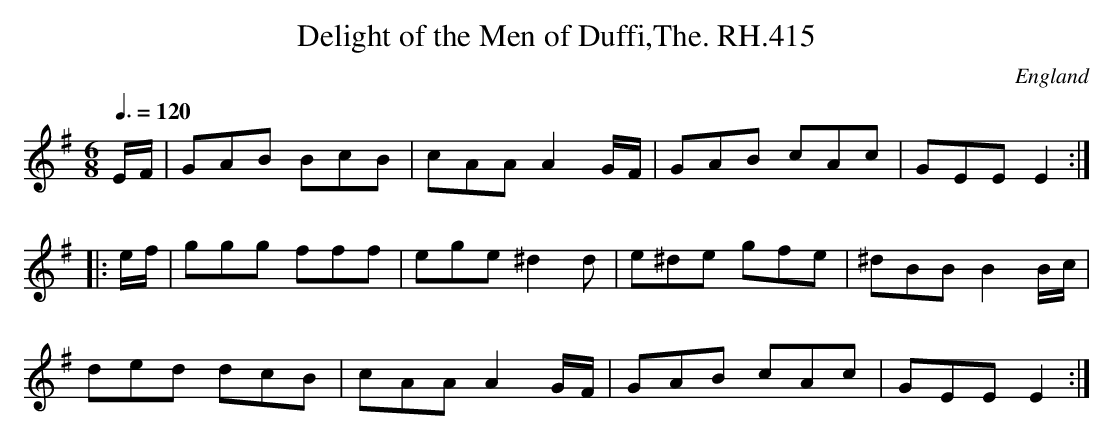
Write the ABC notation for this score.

X:1
T:Delight of the Men of Duffi,The. RH.415
O:England
M:6/8
L:1/8
Q:3/8=120
K:G major
E/F/|GAB BcB|cAA A2G/F/|GAB cAc|GEE E2:|!
|:e/f/|ggg fff|ege ^d2d|e^de gfe|^dBB B2B/c/|!
ded dcB|cAA A2G/F/|GAB cAc|GEE E2:|
